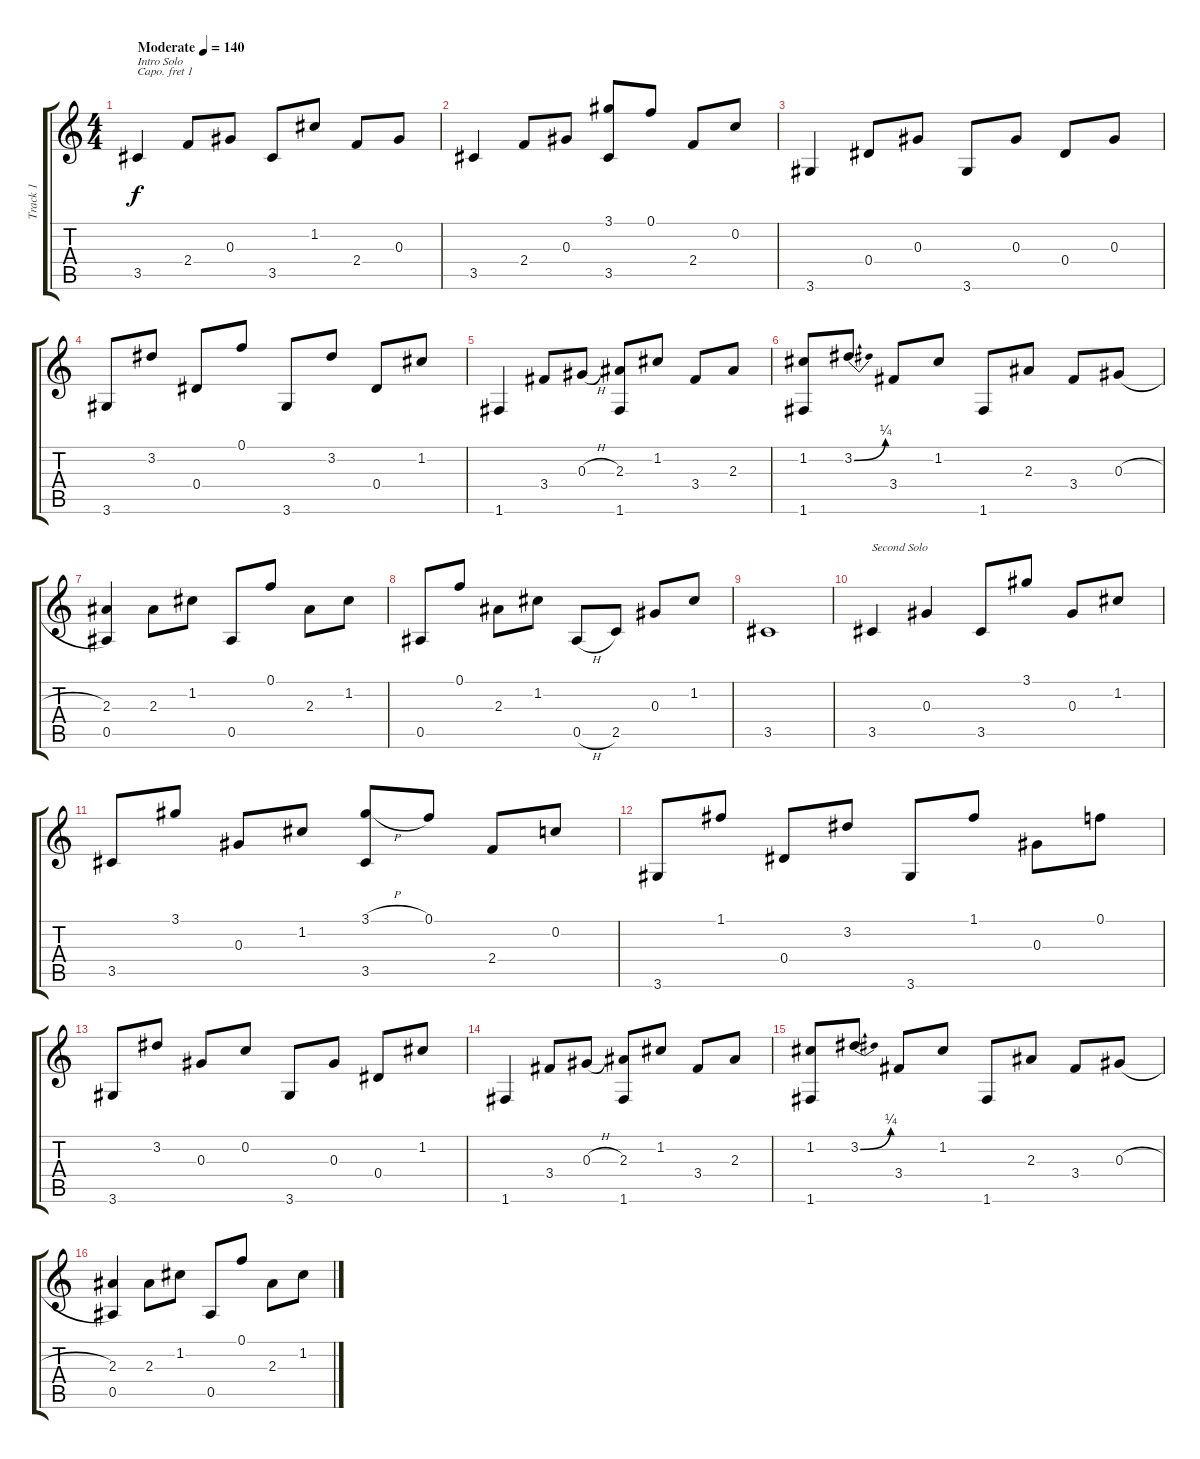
\track ("Track 1" "Track 1") {instrument acousticguitarsteel}
\staff {score tabs}
\capo 1
\tuning (E4 B3 G3 D3 A2 E2) {hide}
\ts (4 4)
\tempo (140 "Moderate")
\clef g2
\ks c
3.5.4{txt "Intro Solo" dy f instrument acousticguitarsteel} 2.4.8 0.3.8 3.5.8 1.2.8 2.4.8 0.3.8 |
3.5.4 2.4.8 0.3.8 (3.1 3.5).8 0.1.8 2.4.8 0.2.8 |
3.6.4 0.4.8 0.3.8 3.6.8 0.3.8 0.4.8 0.3.8 |
3.6.8 3.2.8 0.4.8 0.1.8 3.6.8 3.2.8 0.4.8 1.2.8 |
1.6.4 3.4.8 0.3{h}.8 (2.3 1.6).8 1.2.8 3.4.8 2.3.8 |
(1.2 1.6).8 3.2{be (bend 0 0 60 1)}.8 3.4.8 1.2.8 1.6.8 2.3.8 3.4.8 0.3{h}.8 |
(2.3 0.5).4 2.3.8 1.2.8 0.5.8 0.1.8 2.3.8 1.2.8 |
0.5.8 0.1.8 2.3.8 1.2.8 0.5{h}.8 2.5.8 0.3.8 1.2.8 |
3.5.1 |
3.5.4{txt "Second Solo"} 0.3.4 3.5.8 3.1.8 0.3.8 1.2.8 |
3.5.8 3.1.8 0.3.8 1.2.8 (3.1{h} 3.5).8 0.1.8 2.4.8 0.2.8 |
3.6.8 1.1.8 0.4.8 3.2.8 3.6.8 1.1.8 0.3.8 0.1.8 |
3.6.8 3.2.8 0.3.8 0.2.8 3.6.8 0.3.8 0.4.8 1.2.8 |
1.6.4 3.4.8 0.3{h}.8 (2.3 1.6).8 1.2.8 3.4.8 2.3.8 |
(1.2 1.6).8 3.2{be (bend 0 0 60 1)}.8 3.4.8 1.2.8 1.6.8 2.3.8 3.4.8 0.3{h}.8 |
(2.3 0.5).4 2.3.8 1.2.8 0.5.8 0.1.8 2.3.8 1.2.8
